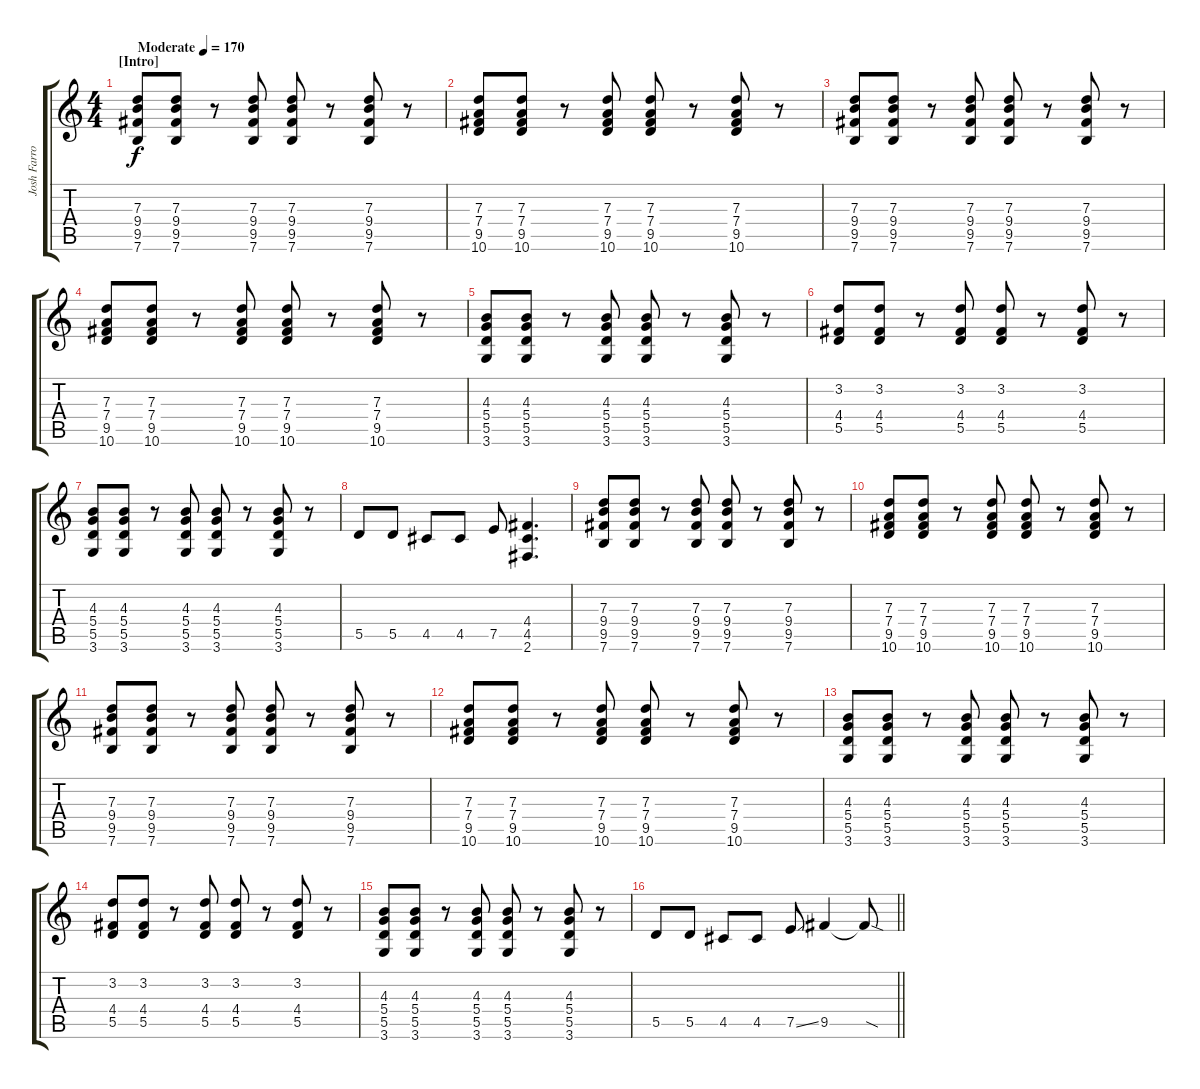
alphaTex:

\track ("Josh Farro" "Josh Farro") {instrument distortionguitar}
\staff {score tabs}
\tuning (E4 B3 G3 D3 A2 E2) {hide}
\ts (4 4)
\section ("" "[Intro]")
\tempo (170 "Moderate")
\clef g2
\ks c
(7.3 9.4 9.5 7.6).8{dy f instrument distortionguitar} (7.3 9.4 9.5 7.6).8 r.8 (7.3 9.4 9.5 7.6).8 (7.3 9.4 9.5 7.6).8 r.8 (7.3 9.4 9.5 7.6).8 r.8 |
(7.3 7.4 9.5 10.6).8 (7.3 7.4 9.5 10.6).8 r.8 (7.3 7.4 9.5 10.6).8 (7.3 7.4 9.5 10.6).8 r.8 (7.3 7.4 9.5 10.6).8 r.8 |
(7.3 9.4 9.5 7.6).8 (7.3 9.4 9.5 7.6).8 r.8 (7.3 9.4 9.5 7.6).8 (7.3 9.4 9.5 7.6).8 r.8 (7.3 9.4 9.5 7.6).8 r.8 |
(7.3 7.4 9.5 10.6).8 (7.3 7.4 9.5 10.6).8 r.8 (7.3 7.4 9.5 10.6).8 (7.3 7.4 9.5 10.6).8 r.8 (7.3 7.4 9.5 10.6).8 r.8 |
(4.3 5.4 5.5 3.6).8 (4.3 5.4 5.5 3.6).8 r.8 (4.3 5.4 5.5 3.6).8 (4.3 5.4 5.5 3.6).8 r.8 (4.3 5.4 5.5 3.6).8 r.8 |
(3.2 4.4 5.5).8 (3.2 4.4 5.5).8 r.8 (3.2 4.4 5.5).8 (3.2 4.4 5.5).8 r.8 (3.2 4.4 5.5).8 r.8 |
(4.3 5.4 5.5 3.6).8 (4.3 5.4 5.5 3.6).8 r.8 (4.3 5.4 5.5 3.6).8 (4.3 5.4 5.5 3.6).8 r.8 (4.3 5.4 5.5 3.6).8 r.8 |
5.5.8 5.5.8 4.5.8 4.5.8 7.5.8 (4.4 4.5 2.6).4{d} |
(7.3 9.4 9.5 7.6).8 (7.3 9.4 9.5 7.6).8 r.8 (7.3 9.4 9.5 7.6).8 (7.3 9.4 9.5 7.6).8 r.8 (7.3 9.4 9.5 7.6).8 r.8 |
(7.3 7.4 9.5 10.6).8 (7.3 7.4 9.5 10.6).8 r.8 (7.3 7.4 9.5 10.6).8 (7.3 7.4 9.5 10.6).8 r.8 (7.3 7.4 9.5 10.6).8 r.8 |
(7.3 9.4 9.5 7.6).8 (7.3 9.4 9.5 7.6).8 r.8 (7.3 9.4 9.5 7.6).8 (7.3 9.4 9.5 7.6).8 r.8 (7.3 9.4 9.5 7.6).8 r.8 |
(7.3 7.4 9.5 10.6).8 (7.3 7.4 9.5 10.6).8 r.8 (7.3 7.4 9.5 10.6).8 (7.3 7.4 9.5 10.6).8 r.8 (7.3 7.4 9.5 10.6).8 r.8 |
(4.3 5.4 5.5 3.6).8 (4.3 5.4 5.5 3.6).8 r.8 (4.3 5.4 5.5 3.6).8 (4.3 5.4 5.5 3.6).8 r.8 (4.3 5.4 5.5 3.6).8 r.8 |
(3.2 4.4 5.5).8 (3.2 4.4 5.5).8 r.8 (3.2 4.4 5.5).8 (3.2 4.4 5.5).8 r.8 (3.2 4.4 5.5).8 r.8 |
(4.3 5.4 5.5 3.6).8 (4.3 5.4 5.5 3.6).8 r.8 (4.3 5.4 5.5 3.6).8 (4.3 5.4 5.5 3.6).8 r.8 (4.3 5.4 5.5 3.6).8 r.8 |
\barLineRight lightlight
5.5.8 5.5.8 4.5.8 4.5.8 7.5{ss}.8 9.5.4 9.5{sod t}.8
